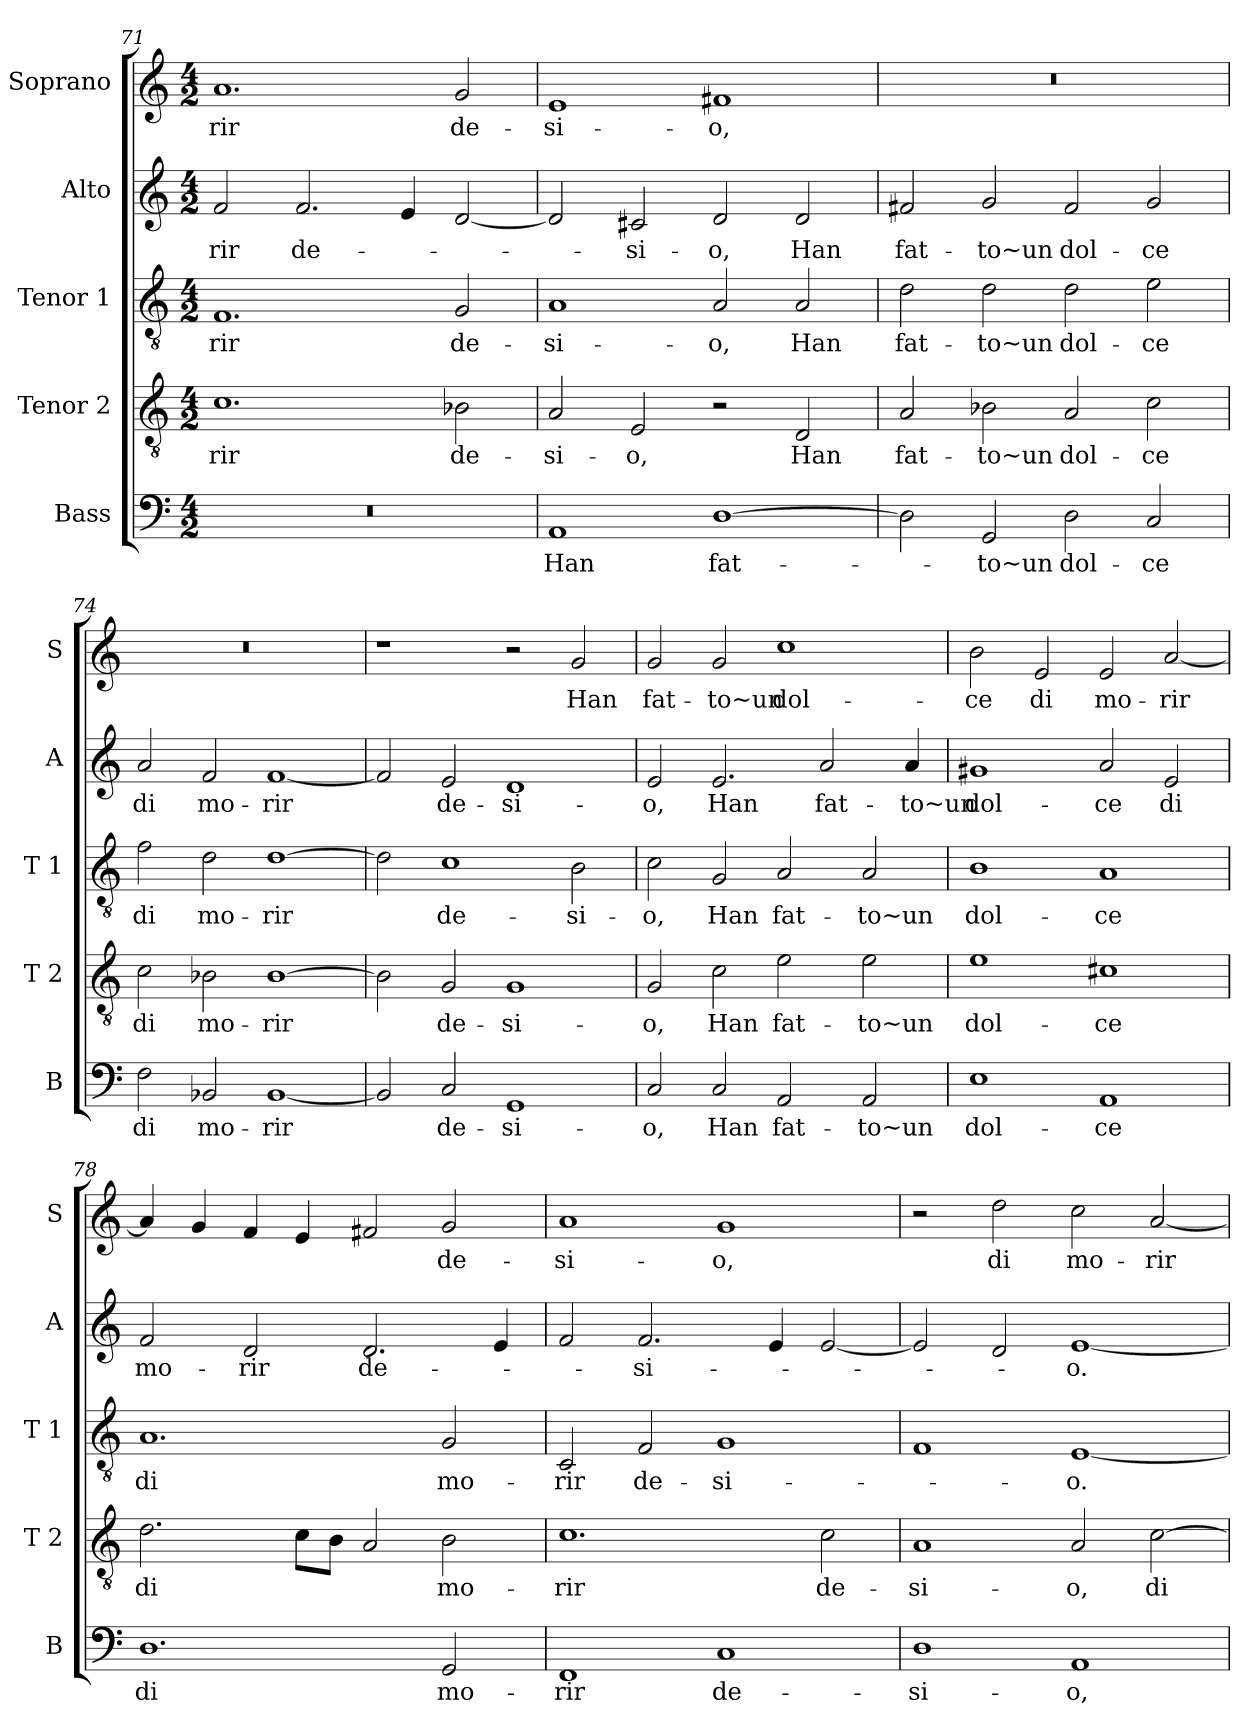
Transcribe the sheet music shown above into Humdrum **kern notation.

**kern	**text	**kern	**text	**kern	**text	**kern	**text	**kern	**text
*part5	*part5	*part4	*part4	*part3	*part3	*part2	*part2	*part1	*part1
*staff5	*staff5	*staff4	*staff4	*staff3	*staff3	*staff2	*staff2	*staff1	*staff1
*I"Bass	*	*I"Tenor 2	*	*I"Tenor 1	*	*I"Alto	*	*I"Soprano	*
*I'B	*	*I'T 2	*	*I'T 1	*	*I'A	*	*I'S	*
*clefF4	*	*clefGv2	*	*clefGv2	*	*clefG2	*	*clefG2	*
*k[]	*	*k[]	*	*k[]	*	*k[]	*	*k[]	*
*C:	*	*C:	*	*C:	*	*C:	*	*C:	*
*M4/2	*	*M4/2	*	*M4/2	*	*M4/2	*	*M4/2	*
=71	=71	=71	=71	=71	=71	=71	=71	=71	=71
!	!	!	!LO:LY:b	!	!LO:LY:b	!	!LO:LY:b	!	!LO:LY:b
0r	.	1.c	-rir	1.F	-rir	2f/	-rir	1.a	-rir
!	!	!	!	!	!	!	!LO:LY:b	!	!
.	.	.	.	.	.	2.f/	de-	.	.
.	.	.	.	.	.	4e/	.	.	.
!	!	!	!LO:LY:b	!	!LO:LY:b	!	!	!	!LO:LY:b
.	.	2B-X\	de-	2G/	de-	[2d/	.	2g/	de-
!!LO:LB:g=z
=72	=72	=72	=72	=72	=72	=72	=72	=72	=72
!	!LO:LY:b	!	!LO:LY:b	!	!LO:LY:b	!	!	!	!LO:LY:b
1AA	Han	2A/	-si-	1A	-si-	2d/]	.	1e	-si-
!	!	!	!LO:LY:b	!	!	!	!LO:LY:b	!	!
.	.	2E/	-o,	.	.	2c#X/	-si-	.	.
!	!LO:LY:b	!	!	!	!LO:LY:b	!	!LO:LY:b	!	!LO:LY:b
[1D	fat-	2r	.	2A/	-o,	2d/	-o,	1f#X	-o,
!	!	!	!LO:LY:b	!	!LO:LY:b	!	!LO:LY:b	!	!
.	.	2D/	Han	2A/	Han	2d/	Han	.	.
=73	=73	=73	=73	=73	=73	=73	=73	=73	=73
!	!	!	!LO:LY:b	!	!LO:LY:b	!	!LO:LY:b	!	!
2D\]	.	2A/	fat-	2d\	fat-	2f#X/	fat-	0r	.
!	!LO:LY:b	!	!LO:LY:b	!	!LO:LY:b	!	!LO:LY:b	!	!
2GG/	-to~un	2B-X\	-to~un	2d\	-to~un	2g/	-to~un	.	.
!	!LO:LY:b	!	!LO:LY:b	!	!LO:LY:b	!	!LO:LY:b	!	!
2D\	dol-	2A/	dol-	2d\	dol-	2f#/	dol-	.	.
!	!LO:LY:b	!	!LO:LY:b	!	!LO:LY:b	!	!LO:LY:b	!	!
2C/	-ce	2c\	-ce	2e\	-ce	2g/	-ce	.	.
=74	=74	=74	=74	=74	=74	=74	=74	=74	=74
!	!LO:LY:b	!	!LO:LY:b	!	!LO:LY:b	!	!LO:LY:b	!	!
2F\	di	2c\	di	2f\	di	2a/	di	0r	.
!	!LO:LY:b	!	!LO:LY:b	!	!LO:LY:b	!	!LO:LY:b	!	!
2BB-X/	mo-	2B-X\	mo-	2d\	mo-	2f/	mo-	.	.
!	!LO:LY:b	!	!LO:LY:b	!	!LO:LY:b	!	!LO:LY:b	!	!
[1BB-	-rir	[1B-	-rir	[1d	-rir	[1f	-rir	.	.
=75	=75	=75	=75	=75	=75	=75	=75	=75	=75
2BB-/]	.	2B-\]	.	2d\]	.	2f/]	.	1r	.
!	!LO:LY:b	!	!LO:LY:b	!	!LO:LY:b	!	!LO:LY:b	!	!
2C/	de-	2G/	de-	1c	de-	2e/	de-	.	.
!	!LO:LY:b	!	!LO:LY:b	!	!	!	!LO:LY:b	!	!
1GG	-si-	1G	-si-	.	.	1d	-si-	2r	.
!	!	!	!	!	!LO:LY:b	!	!	!	!LO:LY:b
.	.	.	.	2B\	-si-	.	.	2g/	Han
!!LO:PB:g=z
=76	=76	=76	=76	=76	=76	=76	=76	=76	=76
!	!LO:LY:b	!	!LO:LY:b	!	!LO:LY:b	!	!LO:LY:b	!	!LO:LY:b
2C/	-o,	2G/	-o,	2c\	-o,	2e/	-o,	2g/	fat-
!	!LO:LY:b	!	!LO:LY:b	!	!LO:LY:b	!	!LO:LY:b	!	!LO:LY:b
2C/	Han	2c\	Han	2G/	Han	2.e/	Han	2g/	-to~un
!	!LO:LY:b	!	!LO:LY:b	!	!LO:LY:b	!	!	!	!LO:LY:b
2AA/	fat-	2e\	fat-	2A/	fat-	.	.	1cc	dol-
!	!	!	!	!	!	!	!LO:LY:b	!	!
.	.	.	.	.	.	2a/	fat-	.	.
!	!LO:LY:b	!	!LO:LY:b	!	!LO:LY:b	!	!	!	!
2AA/	-to~un	2e\	-to~un	2A/	-to~un	.	.	.	.
!	!	!	!	!	!	!	!LO:LY:b	!	!
.	.	.	.	.	.	4a/	-to~un	.	.
=77	=77	=77	=77	=77	=77	=77	=77	=77	=77
!	!LO:LY:b	!	!LO:LY:b	!	!LO:LY:b	!	!LO:LY:b	!	!LO:LY:b
1E	dol-	1e	dol-	1B	dol-	1g#X	dol-	2b\	-ce
!	!	!	!	!	!	!	!	!	!LO:LY:b
.	.	.	.	.	.	.	.	2e/	di
!	!LO:LY:b	!	!LO:LY:b	!	!LO:LY:b	!	!LO:LY:b	!	!LO:LY:b
1AA	-ce	1c#X	-ce	1A	-ce	2a/	-ce	2e/	mo-
!	!	!	!	!	!	!	!LO:LY:b	!	!LO:LY:b
.	.	.	.	.	.	2e/	di	[2a/	-rir
=78	=78	=78	=78	=78	=78	=78	=78	=78	=78
!	!LO:LY:b	!	!LO:LY:b	!	!LO:LY:b	!	!LO:LY:b	!	!
1.D	di	2.d\	di	1.A	di	2f/	mo-	4a/]	.
.	.	.	.	.	.	.	.	4g/	.
!	!	!	!	!	!	!	!LO:LY:b	!	!
.	.	.	.	.	.	2d/	-rir	4f/	.
.	.	8c\L	.	.	.	.	.	4e/	.
.	.	8B\J	.	.	.	.	.	.	.
!	!	!	!	!	!	!	!LO:LY:b	!	!
.	.	2A/	.	.	.	2.d/	de-	2f#X/	.
!	!LO:LY:b	!	!LO:LY:b	!	!LO:LY:b	!	!	!	!LO:LY:b
2GG/	mo-	2B\	mo-	2G/	mo-	.	.	2g/	de-
.	.	.	.	.	.	4e/	.	.	.
=79	=79	=79	=79	=79	=79	=79	=79	=79	=79
!	!LO:LY:b	!	!LO:LY:b	!	!LO:LY:b	!	!	!	!LO:LY:b
1FF	-rir	1.c	-rir	2C/	-rir	2f/	.	1a	-si-
!	!	!	!	!	!LO:LY:b	!	!LO:LY:b	!	!
.	.	.	.	2F/	de-	2.f/	-si-	.	.
!	!LO:LY:b	!	!	!	!LO:LY:b	!	!	!	!LO:LY:b
1C	de-	.	.	1G	-si-	.	.	1g	-o,
.	.	.	.	.	.	4e/	.	.	.
!	!	!	!LO:LY:b	!	!	!	!	!	!
.	.	2c\	de-	.	.	[2e/	.	.	.
!!LO:LB:g=z
=80	=80	=80	=80	=80	=80	=80	=80	=80	=80
!	!LO:LY:b	!	!LO:LY:b	!	!	!	!	!	!
1D	-si-	1A	-si-	1F	.	2e/]	.	2r	.
!	!	!	!	!	!	!	!	!	!LO:LY:b
.	.	.	.	.	.	2d/	.	2dd\	di
!	!LO:LY:b	!	!LO:LY:b	!	!LO:LY:b	!	!LO:LY:b	!	!LO:LY:b
1AA	-o,	2A/	-o,	[1E	-o.	[1e	-o.	2cc\	mo-
!	!	!	!LO:LY:b	!	!	!	!	!	!LO:LY:b
.	.	[2c\	di	.	.	.	.	[2a/	-rir
=	=	=	=	=	=	=	=	=	=
*-	*-	*-	*-	*-	*-	*-	*-	*-	*-
